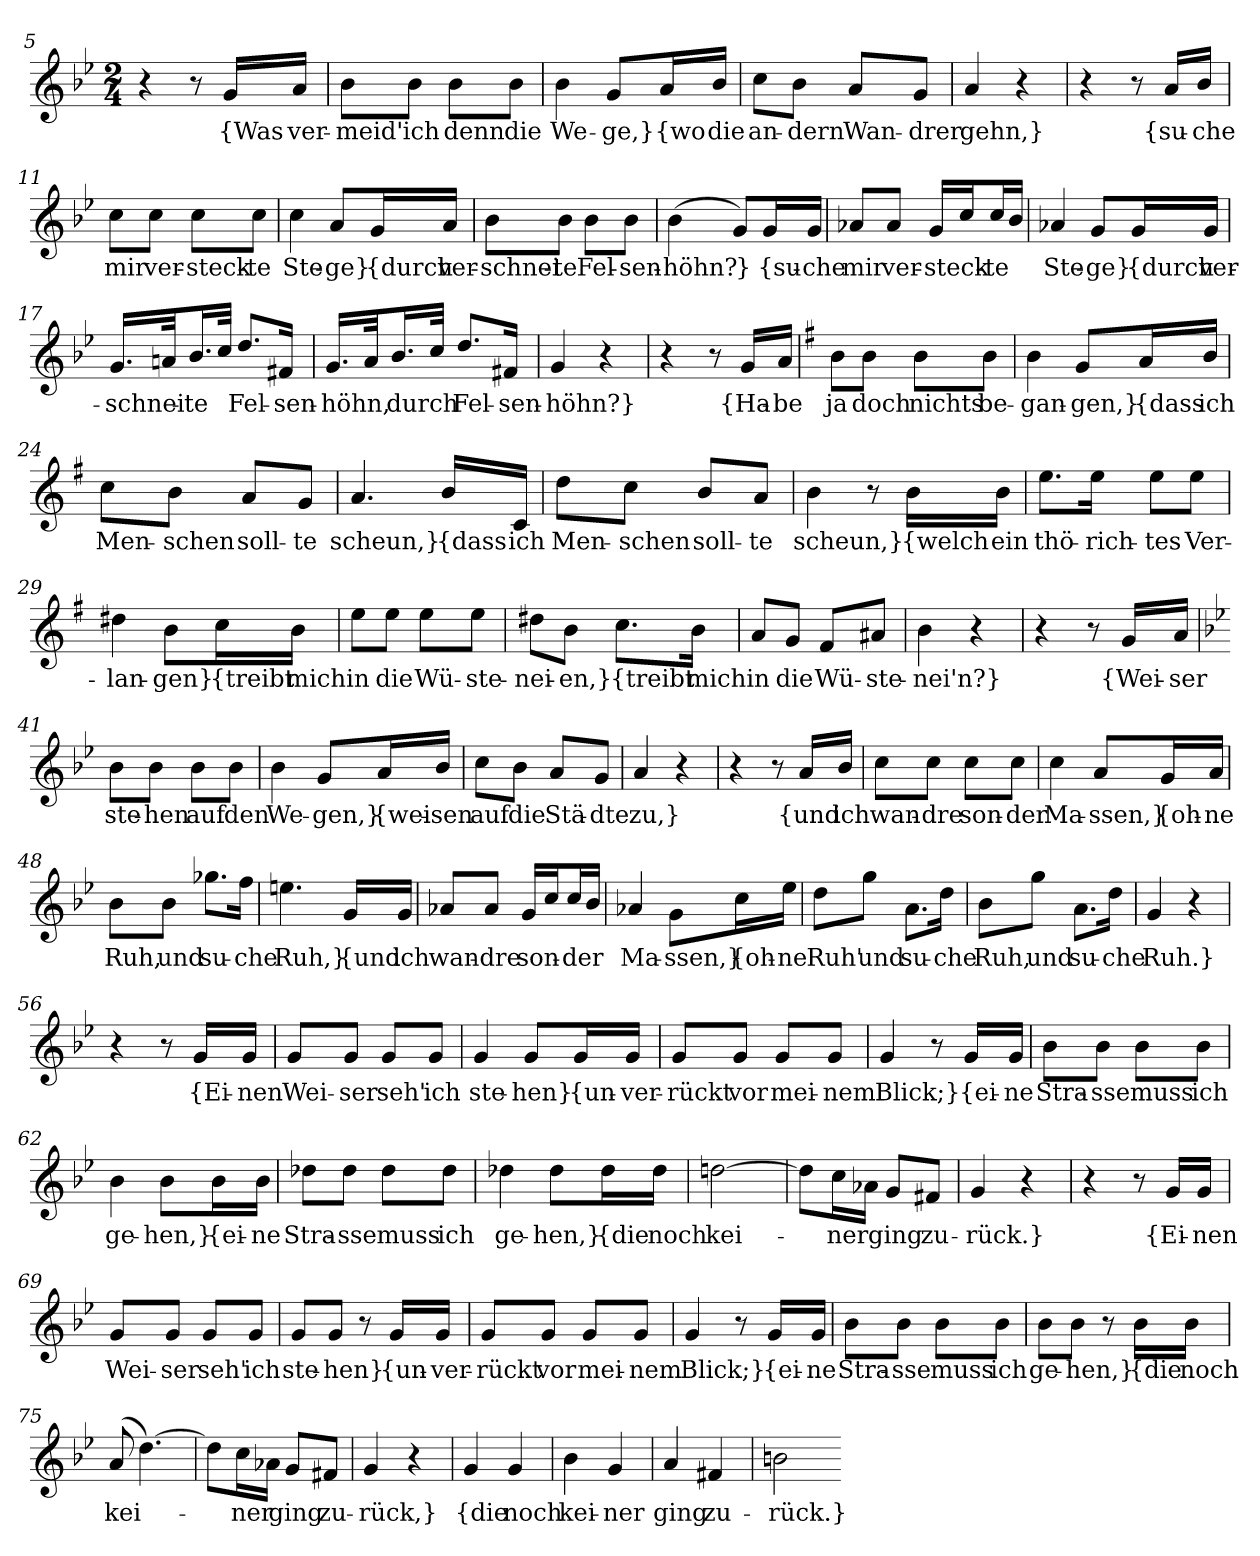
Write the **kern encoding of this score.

**kern	**text
*part1	*part1
*staff1	*staff1
*clefG2	*
*k[b-e-]	*
*M2/4	*
=5	=5
4r	.
8r	.
16g/LL	{Was
16a/JJ	ver-
=6	=6
8b-\L	-meid'
8b-\J	ich
8b-\L	denn
8b-\J	die
=7	=7
4b-	We-
8g/L	-ge,}
16a/L	{wo
16b-/JJ	die
=8	=8
8cc\L	an-
8b-\J	-dern
8a/L	Wan-
8g/J	-drer
=9	=9
4a	gehn,}
4r	.
=10	=10
4r	.
8r	.
16a/LL	{su-
16b-/JJ	-che
=11	=11
8cc\L	mir
8cc\J	ver-
8cc\L	-steck-
8cc\J	-te
=12	=12
4cc	Ste-
8a/L	-ge}
16g/L	{durch
16a/JJ	ver-
=13	=13
8b-\L	-schnei-
8b-\J	-te
8b-\L	Fel-
8b-\J	-sen-
=14	=14
(4b-	-höhn?
8g/L)	}
16g/L	{su-
16g/JJ	-che
=15	=15
8a-X/L	mir
8a-/J	ver-
16g/LL	-steck-
16cc/J	.
16cc/L	-te
16b-/JJ	.
=16	=16
4a-X	Ste-
8g/L	-ge}
16g/L	{durch
16g/JJ	ver-
=17	=17
16.g/LL	-schnei-
32an/Jk	.
16.b-/L	-te
32cc/JJk	.
8.dd/L	Fel-
16f#X/Jk	-sen-
=18	=18
16.g/LL	-höhn,
32a/Jk	.
16.b-/L	durch
32cc/JJk	.
8.dd/L	Fel-
16f#X/Jk	-sen-
=19	=19
4g	-höhn?}
4r	.
=21	=21
4r	.
8r	.
16g/LL	{Ha-
16a/JJ	-be
=22	=22
*k[f#]	*
8b\L	ja
8b\J	doch
8b\L	nichts
8b\J	be-
=23	=23
4b	-gan-
8g/L	-gen,}
16a/L	{dass
16b/JJ	ich
=24	=24
8cc\L	Men-
8b\J	-schen
8a/L	soll-
8g/J	-te
=25	=25
4.a	scheun,}
16b/LL	{dass
16c/JJ	ich
=26	=26
8dd\L	Men-
8cc\J	-schen
8b/L	soll-
8a/J	-te
=27	=27
4b	scheun,}
8r	.
16b\LL	{welch
16b\JJ	ein
=28	=28
8.ee\L	thö-
16ee\Jk	-rich-
8ee\L	-tes
8ee\J	Ver-
=29	=29
4dd#X	-lan-
8b\L	-gen}
16cc\L	{treibt
16b\JJ	mich
=30	=30
8ee\L	in
8ee\J	die
8ee\L	Wü-
8ee\J	-ste-
=31	=31
8dd#X\L	-nei-
8b\J	-en,}
8.cc\L	{treibt
16b\Jk	mich
=32	=32
8a/L	in
8g/J	die
8f#/L	Wü-
8a#X/J	-ste-
=33	=33
4b	nei'n?}
4r	.
=40	=40
4r	.
8r	.
16g/LL	{Wei-
16a/JJ	-ser
=41	=41
*k[b-e-]	*
8b-\L	ste-
8b-\J	-hen
8b-\L	auf
8b-\J	den
=42	=42
4b-	We-
8g/L	-gen,}
16a/L	{wei-
16b-/JJ	-sen
=43	=43
8cc\L	auf
8b-\J	die
8a/L	Stä-
8g/J	-dte
=44	=44
4a	zu,}
4r	.
=45	=45
4r	.
8r	.
16a/LL	{und
16b-/JJ	ich
=46	=46
8cc\L	wan-
8cc\J	-dre
8cc\L	son-
8cc\J	-der
=47	=47
4cc	Ma-
8a/L	-ssen,}
16g/L	{oh-
16a/JJ	-ne
=48	=48
8b-\L	Ruh,
8b-\J	und
8.gg-X\L	su-
16ff\Jk	-che
=49	=49
4.een	Ruh,}
16g/LL	{und
16g/JJ	ich
=50	=50
8a-X/L	wan-
8a-/J	-dre
16g/LL	son-
16cc/J	.
16cc/L	-der
16b-/JJ	.
=51	=51
4a-X	Ma-
8g\L	-ssen,}
16cc\L	{oh-
16ee-\JJ	-ne
=52	=52
8dd\L	Ruh'
8gg\J	und
8.a\L	su-
16dd\Jk	-che
=53	=53
8b-\L	Ruh,
8gg\J	und
8.a\L	su-
16dd\Jk	-che
=54	=54
4g	Ruh.}
4r	.
=56	=56
4r	.
8r	.
16g/LL	{Ei-
16g/JJ	-nen
=57	=57
8g/L	Wei-
8g/J	-ser
8g/L	seh'
8g/J	ich
=58	=58
4g	ste-
8g/L	-hen}
16g/L	{un-
16g/JJ	-ver-
=59	=59
8g/L	-rückt
8g/J	vor
8g/L	mei-
8g/J	-nem
=60	=60
4g	Blick;}
8r	.
16g/LL	{ei-
16g/JJ	-ne
=61	=61
8b-\L	Stra-
8b-\J	-sse
8b-\L	muss
8b-\J	ich
=62	=62
4b-	ge-
8b-\L	-hen,}
16b-\L	{ei-
16b-\JJ	-ne
=63	=63
8dd-X\L	Stra-
8dd-\J	-sse
8dd-\L	muss
8dd-\J	ich
=64	=64
4dd-X	ge-
8dd-\L	-hen,}
16dd-\L	{die
16dd-\JJ	noch
=65	=65
[2ddn	kei-
=66	=66
8ddn\L]	.
16cc\L	-ner
16a-X\JJ	.
8g/L	ging
8f#X/J	zu-
=67	=67
4g	-rück.}
4r	.
=68	=68
4r	.
8r	.
16g/LL	{Ei-
16g/JJ	-nen
=69	=69
8g/L	Wei-
8g/J	-ser
8g/L	seh'
8g/J	ich
=70	=70
8g/L	ste-
8g/J	-hen}
8r	.
16g/LL	{un-
16g/JJ	-ver-
=71	=71
8g/L	-rückt
8g/J	vor
8g/L	mei-
8g/J	-nem
=72	=72
4g	Blick;}
8r	.
16g/LL	{ei-
16g/JJ	-ne
=73	=73
8b-\L	Stra-
8b-\J	-sse
8b-\L	muss
8b-\J	ich
=74	=74
8b-\L	ge-
8b-\J	-hen,}
8r	.
16b-\LL	{die
16b-\JJ	noch
=75	=75
(8a	kei-
[4.dd)	.
=76	=76
8dd\L]	.
16cc\L	-ner
16a-X\JJ	.
8g/L	ging
8f#X/J	zu-
=77	=77
4g	-rück,}
4r	.
=78	=78
4g	{die
4g	noch
=79	=79
4b-	kei-
4g	-ner
=80	=80
4a	ging
4f#X	zu-
=81	=81
2bn	-rück.}
=-	=-
*-	*-
